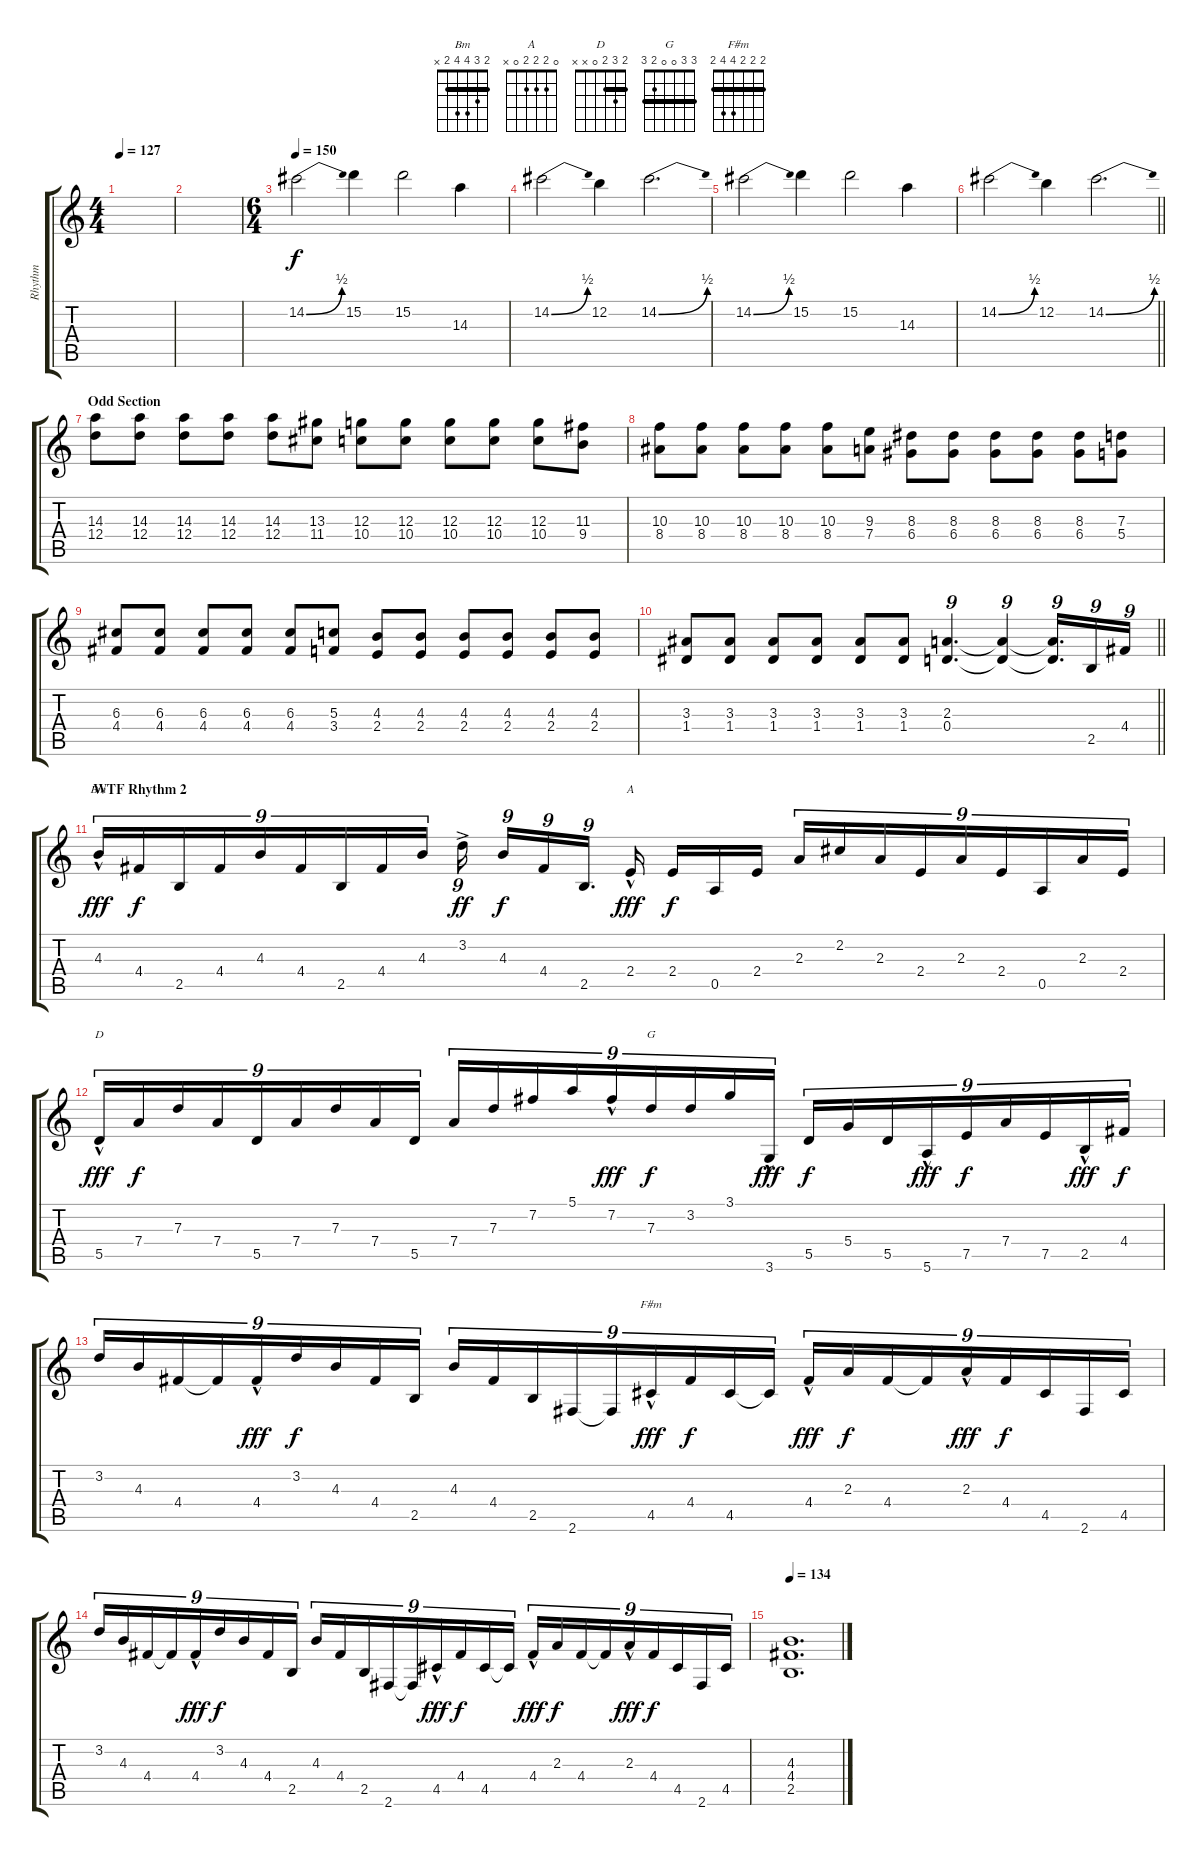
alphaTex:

\track ("Rhythm" "Rhythm") {instrument acousticguitarnylon}
\staff {score tabs}
\tuning (E4 B3 G3 D3 A2 E2) {hide}
\chord ("Bm" 2 3 4 4 2 x) {barre 2}
\chord ("A" 0 2 2 2 0 x)
\chord ("D" 2 3 2 0 x x) {barre 2}
\chord ("G" 3 3 0 0 2 3) {barre 3}
\chord ("F#m" 2 2 2 4 4 2) {barre 2}
\ts (4 4)
\tempo 127
\clef g2
\ks c
|
|
\ts (6 4)
\tempo 150
14.2{be (bend 0 0 60 2)}.2 15.2.4 15.2.2 14.3.4 |
14.2{be (bend 0 0 60 2)}.2 12.2.4 14.2{be (bend 0 0 60 2)}.2{d} |
14.2{be (bend 0 0 60 2)}.2 15.2.4 15.2.2 14.3.4 |
\barLineRight lightlight
14.2{be (bend 0 0 60 2)}.2 12.2.4 14.2{be (bend 0 0 60 2)}.2{d} |
\section ("" "Odd Section")
(14.3 12.4).8{volume 12 instrument electricguitarjazz} (14.3 12.4).8 (14.3 12.4).8 (14.3 12.4).8 (14.3 12.4).8 (13.3 11.4).8 (12.3 10.4).8 (12.3 10.4).8 (12.3 10.4).8 (12.3 10.4).8 (12.3 10.4).8 (11.3 9.4).8 |
(10.3 8.4).8 (10.3 8.4).8 (10.3 8.4).8 (10.3 8.4).8 (10.3 8.4).8 (9.3 7.4).8 (8.3 6.4).8 (8.3 6.4).8 (8.3 6.4).8 (8.3 6.4).8 (8.3 6.4).8 (7.3 5.4).8 |
(6.3 4.4).8 (6.3 4.4).8 (6.3 4.4).8 (6.3 4.4).8 (6.3 4.4).8 (5.3 3.4).8 (4.3 2.4).8 (4.3 2.4).8 (4.3 2.4).8 (4.3 2.4).8 (4.3 2.4).8 (4.3 2.4).8 |
\barLineRight lightlight
(3.3 1.4).8 (3.3 1.4).8 (3.3 1.4).8 (3.3 1.4).8 (3.3 1.4).8 (3.3 1.4).8 (2.3 0.4).4{d tu (9 8)} (2.3{t} 0.4{t}).4{tu (9 8)} (2.3{t} 0.4{t}).16{d tu (9 8) instrument electricguitarjazz} 2.5.16{tu (9 8)} 4.4.16{tu (9 8)} |
\section ("" "WTF Rhythm 2")
4.3{hac}.16{tu (9 8) ch "Bm" dy fff} 4.4.16{tu (9 8) dy f} 2.5.16{tu (9 8)} 4.4.16{tu (9 8)} 4.3.16{tu (9 8)} 4.4.16{tu (9 8)} 2.5.16{tu (9 8)} 4.4.16{tu (9 8)} 4.3.16{tu (9 8) beam splitsecondary} 3.2{ac}.16{tu (9 8) dy ff} 4.3.16{tu (9 8) dy f} 4.4.16{tu (9 8)} 2.5.16{d tu (9 8)} 2.4{hac}.16{ch "A" dy fff} 2.4.16{dy f} 0.5.16 2.4.16{beam splitsecondary} 2.3.16{tu (9 8)} 2.2.16{tu (9 8)} 2.3.16{tu (9 8)} 2.4.16{tu (9 8)} 2.3.16{tu (9 8)} 2.4.16{tu (9 8)} 0.5.16{tu (9 8)} 2.3.16{tu (9 8)} 2.4.16{tu (9 8)} |
5.5{hac}.16{tu (9 8) ch "D" dy fff volume 10} 7.4.16{tu (9 8) dy f} 7.3.16{tu (9 8)} 7.4.16{tu (9 8)} 5.5.16{tu (9 8)} 7.4.16{tu (9 8)} 7.3.16{tu (9 8)} 7.4.16{tu (9 8)} 5.5.16{tu (9 8) beam splitsecondary} 7.4.16{tu (9 8)} 7.3.16{tu (9 8)} 7.2.16{tu (9 8)} 5.1.16{tu (9 8)} 7.2{hac}.16{tu (9 8) dy fff} 7.3.16{tu (9 8) ch "G" dy f} 3.2.16{tu (9 8)} 3.1.16{tu (9 8)} 3.6{hac}.16{tu (9 8) dy fff beam splitsecondary} 5.5.16{tu (9 8) dy f} 5.4.16{tu (9 8)} 5.5.16{tu (9 8)} 5.6{hac}.16{tu (9 8) dy fff} 7.5.16{tu (9 8) dy f} 7.4.16{tu (9 8)} 7.5.16{tu (9 8)} 2.5{hac}.16{tu (9 8) dy fff} 4.4.16{tu (9 8) dy f} |
3.2.16{tu (9 8)} 4.3.16{tu (9 8)} 4.4.16{tu (9 8)} 4.4{t}.16{tu (9 8)} 4.4{hac}.16{tu (9 8) dy fff} 3.2.16{tu (9 8) dy f} 4.3.16{tu (9 8)} 4.4.16{tu (9 8)} 2.5.16{tu (9 8) beam splitsecondary} 4.3.16{tu (9 8)} 4.4.16{tu (9 8)} 2.5.16{tu (9 8)} 2.6.16{tu (9 8)} 2.6{t}.16{tu (9 8)} 4.5{hac}.16{tu (9 8) ch "F#m" dy fff} 4.4.16{tu (9 8) dy f} 4.5.16{tu (9 8)} 4.5{t}.16{tu (9 8) beam splitsecondary} 4.4{hac}.16{tu (9 8) dy fff} 2.3.16{tu (9 8) dy f} 4.4.16{tu (9 8)} 4.4{t}.16{tu (9 8)} 2.3{hac}.16{tu (9 8) dy fff} 4.4.16{tu (9 8) dy f} 4.5.16{tu (9 8)} 2.6.16{tu (9 8)} 4.5.16{tu (9 8)} |
3.2.16{tu (9 8)} 4.3.16{tu (9 8)} 4.4.16{tu (9 8)} 4.4{t}.16{tu (9 8)} 4.4{hac}.16{tu (9 8) dy fff} 3.2.16{tu (9 8) dy f} 4.3.16{tu (9 8)} 4.4.16{tu (9 8)} 2.5.16{tu (9 8) beam splitsecondary} 4.3.16{tu (9 8)} 4.4.16{tu (9 8)} 2.5.16{tu (9 8)} 2.6.16{tu (9 8)} 2.6{t}.16{tu (9 8)} 4.5{hac}.16{tu (9 8) dy fff} 4.4.16{tu (9 8) dy f} 4.5.16{tu (9 8)} 4.5{t}.16{tu (9 8) beam splitsecondary} 4.4{hac}.16{tu (9 8) dy fff} 2.3.16{tu (9 8) dy f} 4.4.16{tu (9 8)} 4.4{t}.16{tu (9 8)} 2.3{hac}.16{tu (9 8) dy fff} 4.4.16{tu (9 8) dy f} 4.5.16{tu (9 8)} 2.6.16{tu (9 8)} 4.5.16{tu (9 8)} |
\tempo 134
(4.3 4.4 2.5).1{d instrument distortionguitar}
